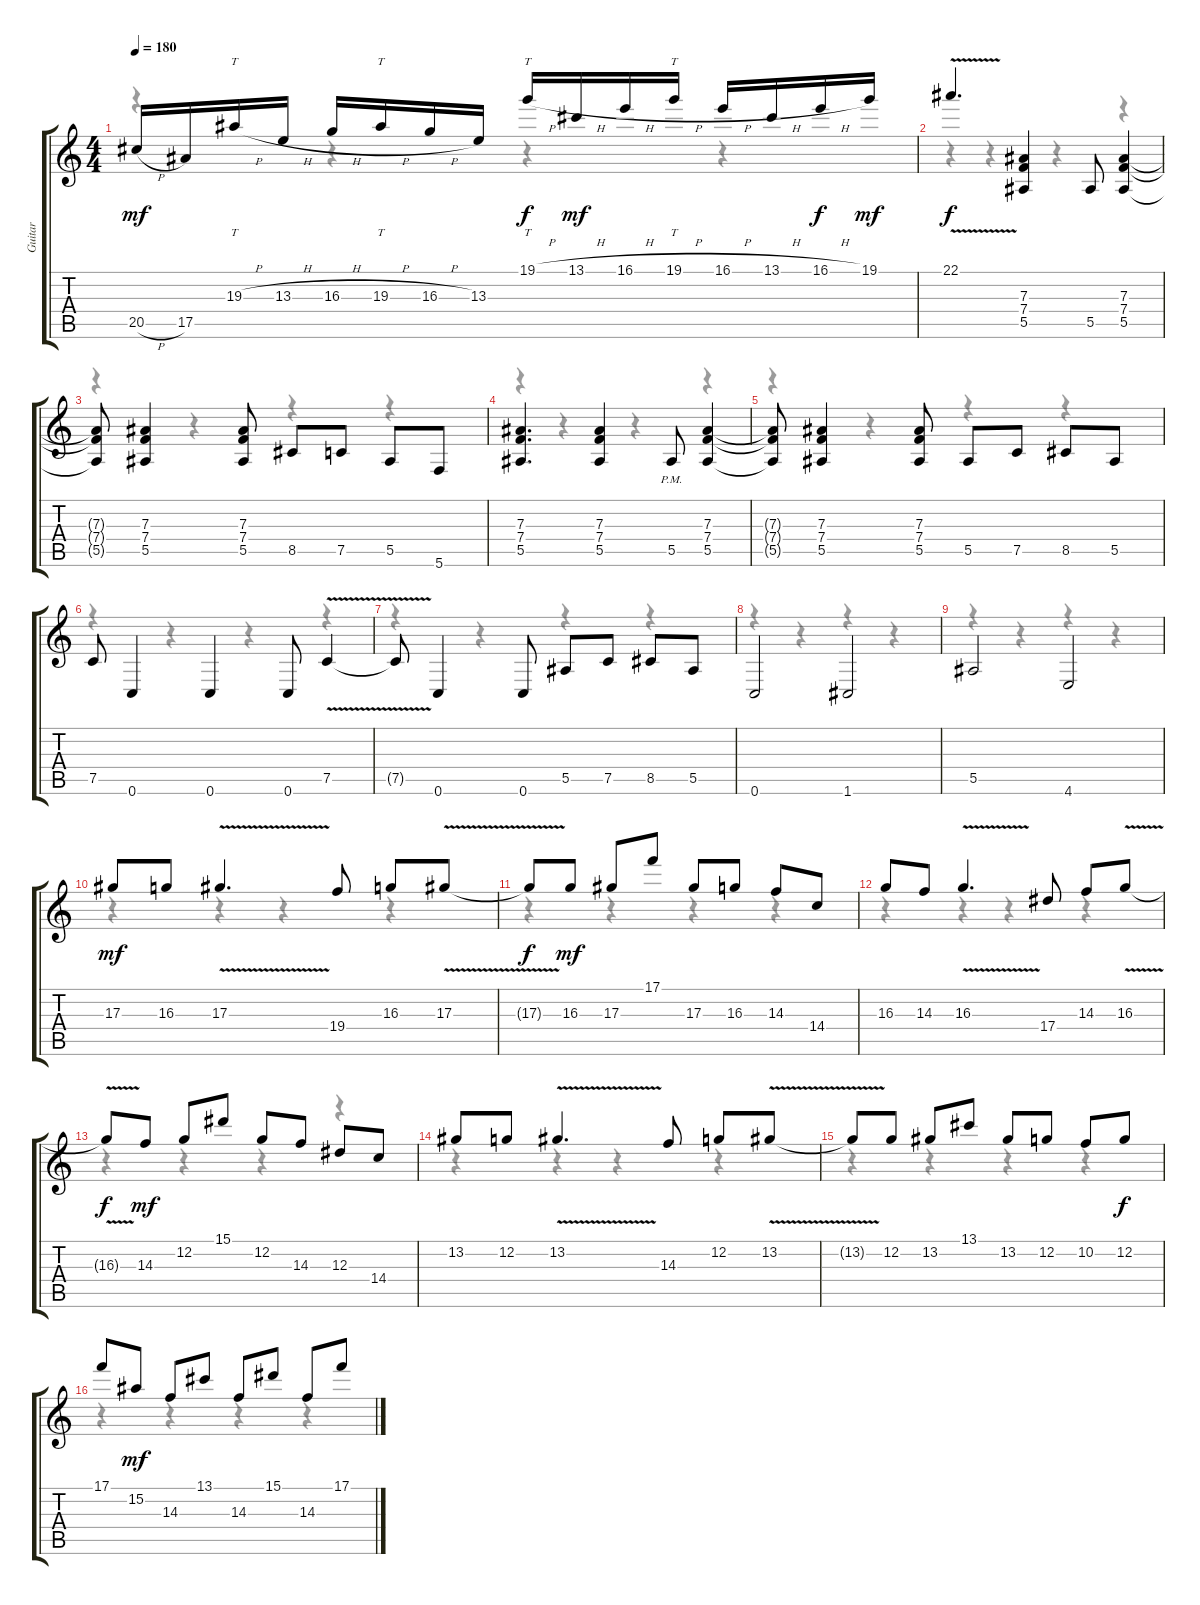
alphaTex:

\track ("Guitar" "Guitar") {instrument distortionguitar}
\staff {score tabs}
\tuning (C4 G3 Eb3 Bb2 F2 C2) {hide}
\voice
\ts (4 4)
\tempo 180
\clef g2
\ks c
20.5{h}.16{dy mf} 17.5.16 19.3{h}.16{tt} 13.3{h}.16 16.3{h}.16 19.3{h}.16{tt} 16.3{h}.16 13.3.16 19.1{h}.16{tt dy f} 13.1{h}.16{dy mf} 16.1{h}.16 19.1{h}.16{tt} 16.1{h}.16 13.1{h}.16 16.1{h}.16{dy f} 19.1.16{dy mf} |
22.1{v}.4{d dy f} (7.3 7.4 5.5).4 5.5.8 (7.3 7.4 5.5).4 |
(7.3{t} 7.4{t} 5.5{t}).8 (7.3 7.4 5.5).4 (7.3 7.4 5.5).8 8.5.8 7.5.8 5.5.8 5.6.8 |
(7.3 7.4 5.5).4{d} (7.3 7.4 5.5).4 5.5{pm}.8 (7.3 7.4 5.5).4 |
(7.3{t} 7.4{t} 5.5{t}).8 (7.3 7.4 5.5).4 (7.3 7.4 5.5).8 5.5.8 7.5.8 8.5.8 5.5.8 |
7.5.8 0.6.4 0.6.4 0.6.8 7.5{v}.4 |
7.5{v t}.8 0.6.4 0.6.8 5.5.8 7.5.8 8.5.8 5.5.8 |
0.6.2 1.6.2 |
5.5.2 4.6.2 |
17.3.8{dy mf} 16.3.8 17.3{v}.4{d} 19.4.8 16.3.8 17.3{v}.8 |
17.3{v t}.8{dy f} 16.3.8{dy mf} 17.3.8 17.1.8 17.3.8 16.3.8 14.3.8 14.4.8 |
16.3.8 14.3.8 16.3{v}.4{d} 17.4.8 14.3.8 16.3{v}.8 |
16.3{v t}.8{dy f} 14.3.8{dy mf} 12.2.8 15.1.8 12.2.8 14.3.8 12.3.8 14.4.8 |
13.2.8 12.2.8 13.2{v}.4{d} 14.3.8 12.2.8 13.2{v}.8 |
13.2{v t}.8 12.2.8 13.2.8 13.1.8 13.2.8 12.2.8 10.2.8 12.2.8{dy f} |
17.1.8 15.2.8{dy mf} 14.3.8 13.1.8 14.3.8 15.1.8 14.3.8 17.1.8
\voice
\clef g2
\ottava regular
\simile none
\ks c
r.4{dy f} r.4 r.4 r.4 |
r.4 r.4 r.4 r.4 |
r.4 r.4 r.4 r.4 |
r.4 r.4 r.4 r.4 |
r.4 r.4 r.4 r.4 |
r.4 r.4 r.4 r.4 |
r.4 r.4 r.4 r.4 |
r.4 r.4 r.4 r.4 |
r.4 r.4 r.4 r.4 |
r.4 r.4 r.4 r.4 |
r.4 r.4 r.4 r.4 |
r.4 r.4 r.4 r.4 |
r.4 r.4 r.4 r.4 |
r.4 r.4 r.4 r.4 |
r.4 r.4 r.4 r.4 |
r.4 r.4 r.4 r.4
